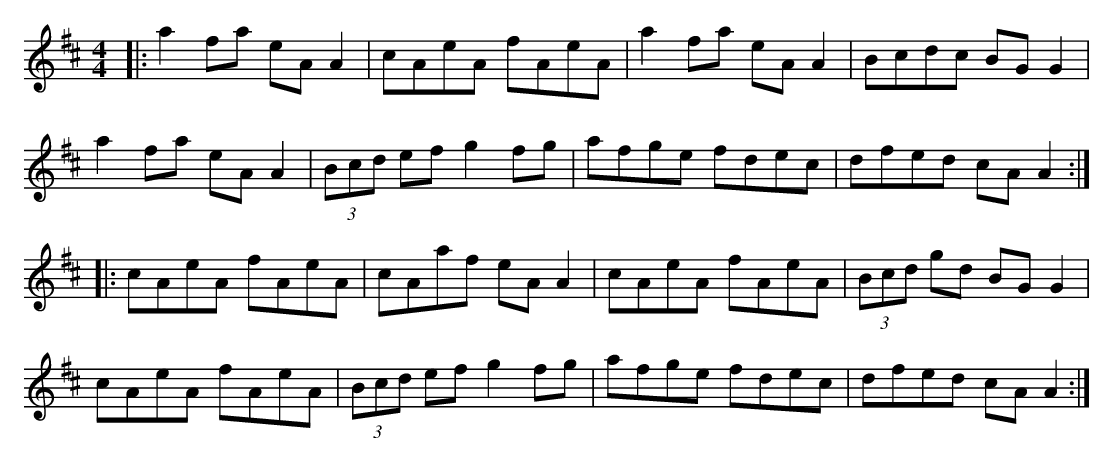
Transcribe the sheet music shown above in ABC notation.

X:1
M:4/4
K:Amix
|:a2 fa eA A2|cAeA fAeA|a2 fa eA A2|Bcdc BG G2|
a2 fa eA A2|(3Bcd ef g2fg|afge fdec|dfed cA A2:|
|:cAeA fAeA|cAaf eA A2|cAeA fAeA|(3Bcd gd BG G2|
cAeA fAeA|(3Bcd ef g2 fg|afge fdec|dfed cA A2:|
